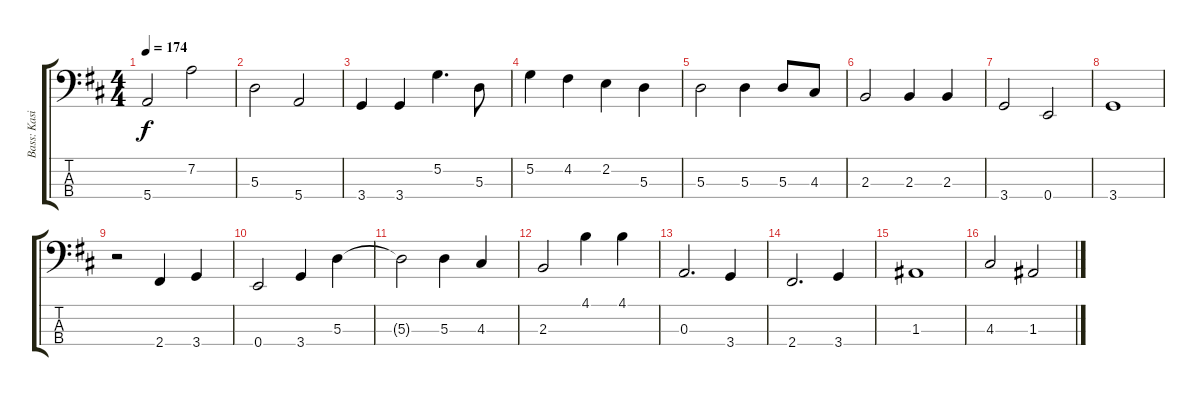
\track ("Bass: Kasim" "Bass: Kasi") {instrument electricbassfinger}
\staff {score tabs}
\tuning (G2 D2 A1 E1) {hide}
\ts (4 4)
\tempo 174
\clef f4
\ks d
5.4.2{dy f} 7.2.2 |
5.3.2 5.4.2 |
3.4.4 3.4.4 5.2.4{d} 5.3.8 |
5.2.4 4.2.4 2.2.4 5.3.4 |
5.3.2 5.3.4 5.3.8 4.3.8 |
2.3.2 2.3.4 2.3.4 |
3.4.2 0.4.2 |
3.4.1 |
r.2 2.4.4 3.4.4 |
0.4.2 3.4.4 5.3.4 |
5.3{t}.2 5.3.4 4.3.4 |
2.3.2 4.1.4 4.1.4 |
0.3.2{d} 3.4.4 |
2.4.2{d} 3.4.4 |
1.3.1 |
4.3.2 1.3.2
